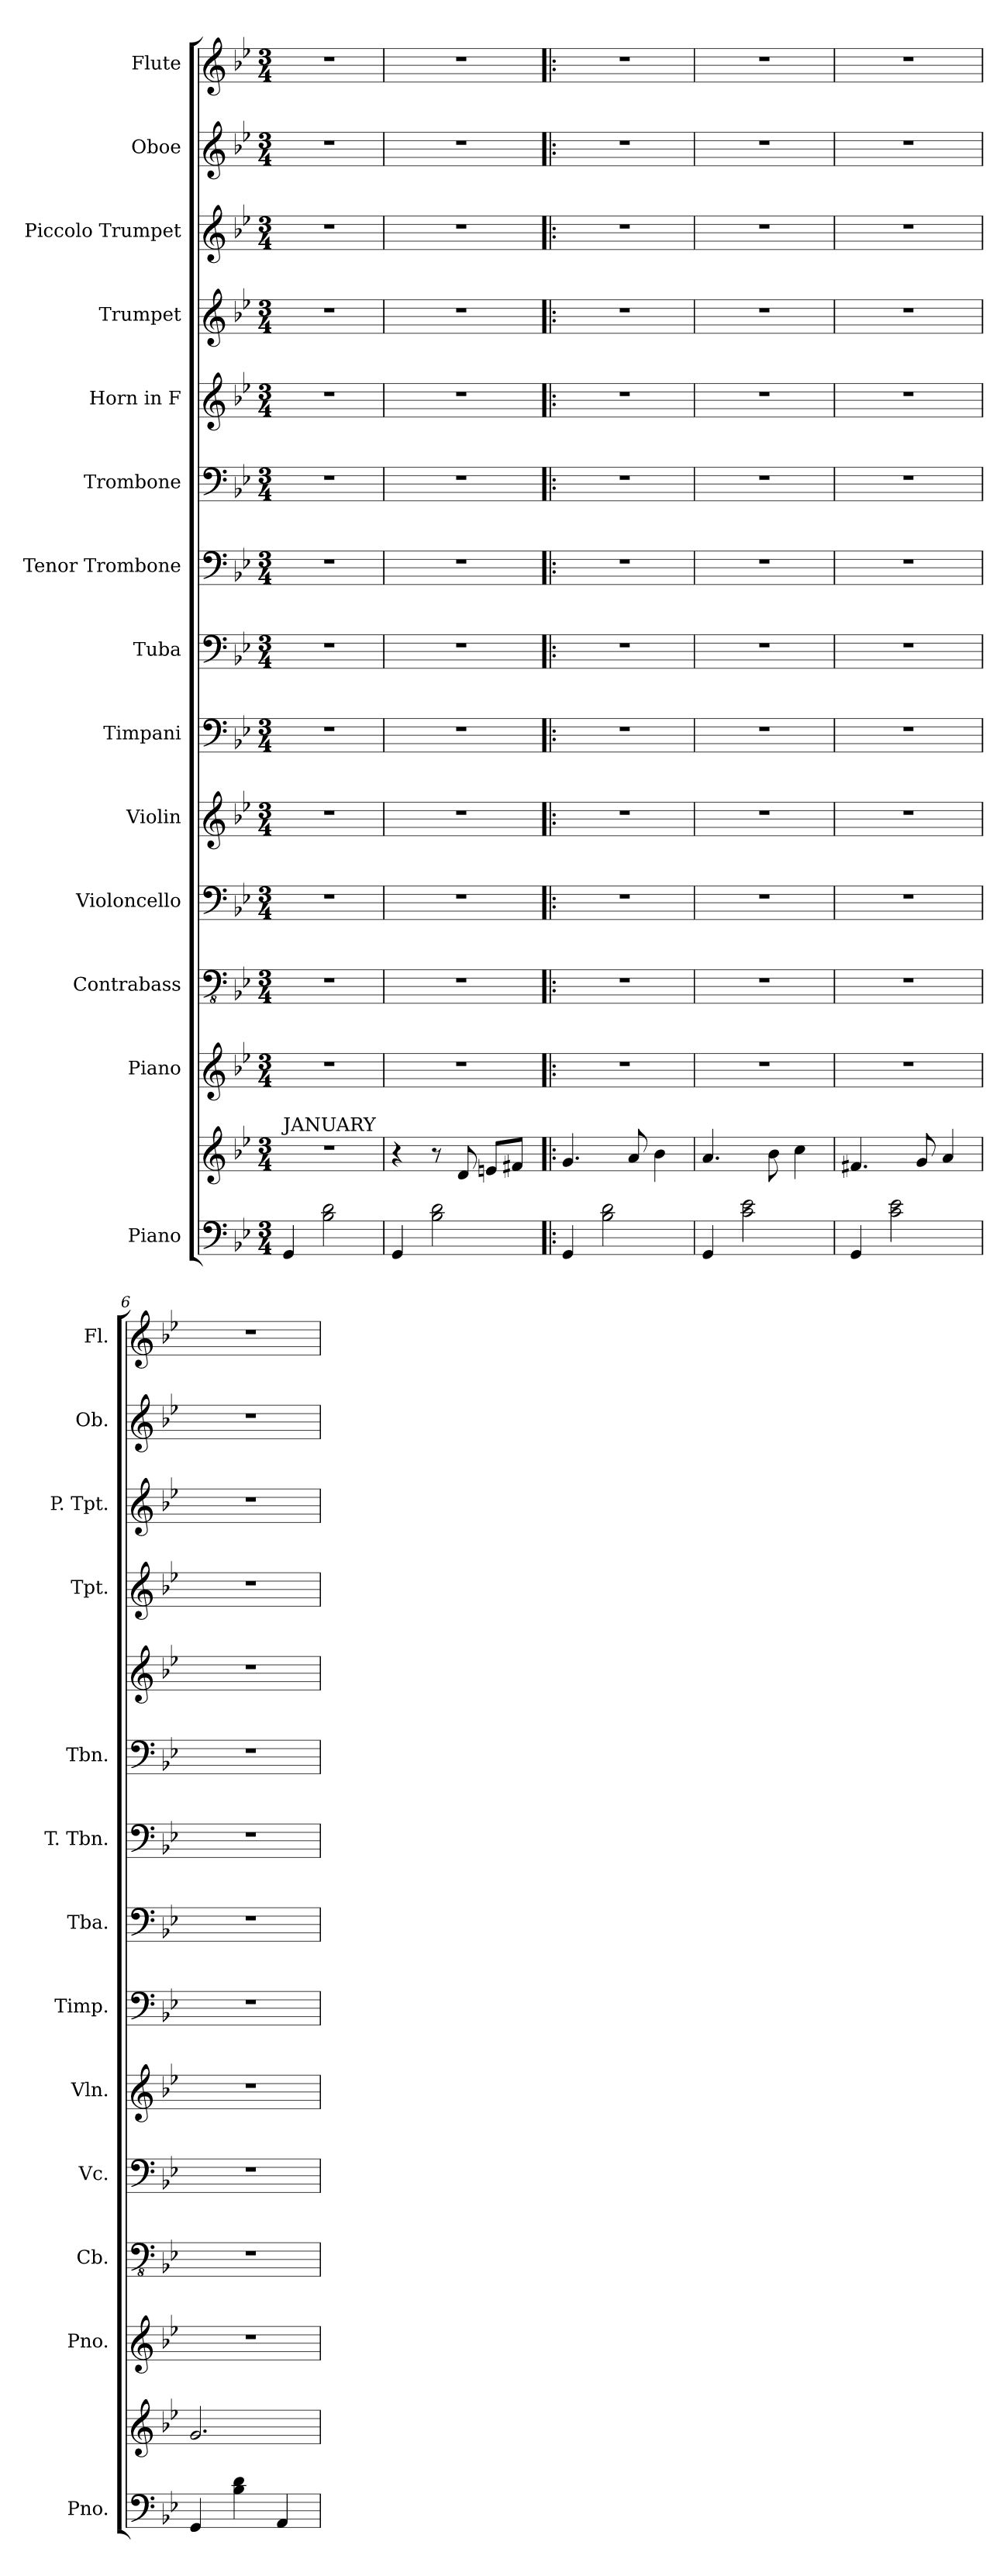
**kern	**kern	**kern	**kern	**kern	**kern	**kern	**kern	**kern	**kern	**kern	**kern	**kern	**kern	**kern
*part14	*part14	*part13	*part12	*part11	*part10	*part9	*part8	*part7	*part6	*part5	*part4	*part3	*part2	*part1
*staff15	*staff14	*staff13	*staff12	*staff11	*staff10	*staff9	*staff8	*staff7	*staff6	*staff5	*staff4	*staff3	*staff2	*staff1
*I"Piano	*	*I"Piano	*I"Contrabass	*I"Violoncello	*I"Violin	*I"Timpani	*I"Tuba	*I"Tenor Trombone	*I"Trombone	*I"Horn in F	*I"Trumpet	*I"Piccolo Trumpet	*I"Oboe	*I"Flute
*I'Pno.	*	*I'Pno.	*I'Cb.	*I'Vc.	*I'Vln.	*I'Timp.	*I'Tba.	*I'T. Tbn.	*I'Tbn.	*	*I'Tpt.	*I'P. Tpt.	*I'Ob.	*I'Fl.
*clefF4	*clefG2	*clefG2	*clefFv4	*clefF4	*clefG2	*clefF4	*clefF4	*clefF4	*clefF4	*clefG2	*clefG2	*clefG2	*clefG2	*clefG2
*	*	*	*ITrd7c12	*	*	*	*	*	*	*ITrd4c7	*ITrd1c2	*ITrd-6c-10	*	*
*k[b-e-]	*k[b-e-]	*k[b-e-]	*k[b-e-]	*k[b-e-]	*k[b-e-]	*k[b-e-]	*k[b-e-]	*k[b-e-]	*k[b-e-]	*k[b-e-a-]	*k[b-e-a-d-]	*k[b-e-a-d-]	*k[b-e-]	*k[b-e-]
*M3/4	*M3/4	*M3/4	*M3/4	*M3/4	*M3/4	*M3/4	*M3/4	*M3/4	*M3/4	*M3/4	*M3/4	*M3/4	*M3/4	*M3/4
=1	=1	=1	=1	=1	=1	=1	=1	=1	=1	=1	=1	=1	=1	=1
!	!LO:TX:a:t=JANUARY	!	!	!	!	!	!	!	!	!	!	!	!	!
4GG/	2.r	2.r	2.r	2.r	2.r	2.r	2.r	2.r	2.r	2.r	2.r	2.r	2.r	2.r
2B-\ 2d\	.	.	.	.	.	.	.	.	.	.	.	.	.	.
=2	=2	=2	=2	=2	=2	=2	=2	=2	=2	=2	=2	=2	=2	=2
4GG/	4r	2.r	2.r	2.r	2.r	2.r	2.r	2.r	2.r	2.r	2.r	2.r	2.r	2.r
2B-\ 2d\	8r	.	.	.	.	.	.	.	.	.	.	.	.	.
.	8d/	.	.	.	.	.	.	.	.	.	.	.	.	.
.	8en/L	.	.	.	.	.	.	.	.	.	.	.	.	.
.	8f#X/J	.	.	.	.	.	.	.	.	.	.	.	.	.
=3!|:	=3!|:	=3!|:	=3!|:	=3!|:	=3!|:	=3!|:	=3!|:	=3!|:	=3!|:	=3!|:	=3!|:	=3!|:	=3!|:	=3!|:
4GG/	4.g/	2.r	2.r	2.r	2.r	2.r	2.r	2.r	2.r	2.r	2.r	2.r	2.r	2.r
2B-\ 2d\	.	.	.	.	.	.	.	.	.	.	.	.	.	.
.	8a/	.	.	.	.	.	.	.	.	.	.	.	.	.
.	4b-\	.	.	.	.	.	.	.	.	.	.	.	.	.
=4	=4	=4	=4	=4	=4	=4	=4	=4	=4	=4	=4	=4	=4	=4
4GG/	4.a/	2.r	2.r	2.r	2.r	2.r	2.r	2.r	2.r	2.r	2.r	2.r	2.r	2.r
2c\ 2e-\	.	.	.	.	.	.	.	.	.	.	.	.	.	.
.	8b-\	.	.	.	.	.	.	.	.	.	.	.	.	.
.	4cc\	.	.	.	.	.	.	.	.	.	.	.	.	.
=5	=5	=5	=5	=5	=5	=5	=5	=5	=5	=5	=5	=5	=5	=5
4GG/	4.f#X/	2.r	2.r	2.r	2.r	2.r	2.r	2.r	2.r	2.r	2.r	2.r	2.r	2.r
2c\ 2e-\	.	.	.	.	.	.	.	.	.	.	.	.	.	.
.	8g/	.	.	.	.	.	.	.	.	.	.	.	.	.
.	4a/	.	.	.	.	.	.	.	.	.	.	.	.	.
=6	=6	=6	=6	=6	=6	=6	=6	=6	=6	=6	=6	=6	=6	=6
4GG/	2.g/	2.r	2.r	2.r	2.r	2.r	2.r	2.r	2.r	2.r	2.r	2.r	2.r	2.r
4B-\ 4d\	.	.	.	.	.	.	.	.	.	.	.	.	.	.
4AA/	.	.	.	.	.	.	.	.	.	.	.	.	.	.
=	=	=	=	=	=	=	=	=	=	=	=	=	=	=
*-	*-	*-	*-	*-	*-	*-	*-	*-	*-	*-	*-	*-	*-	*-
